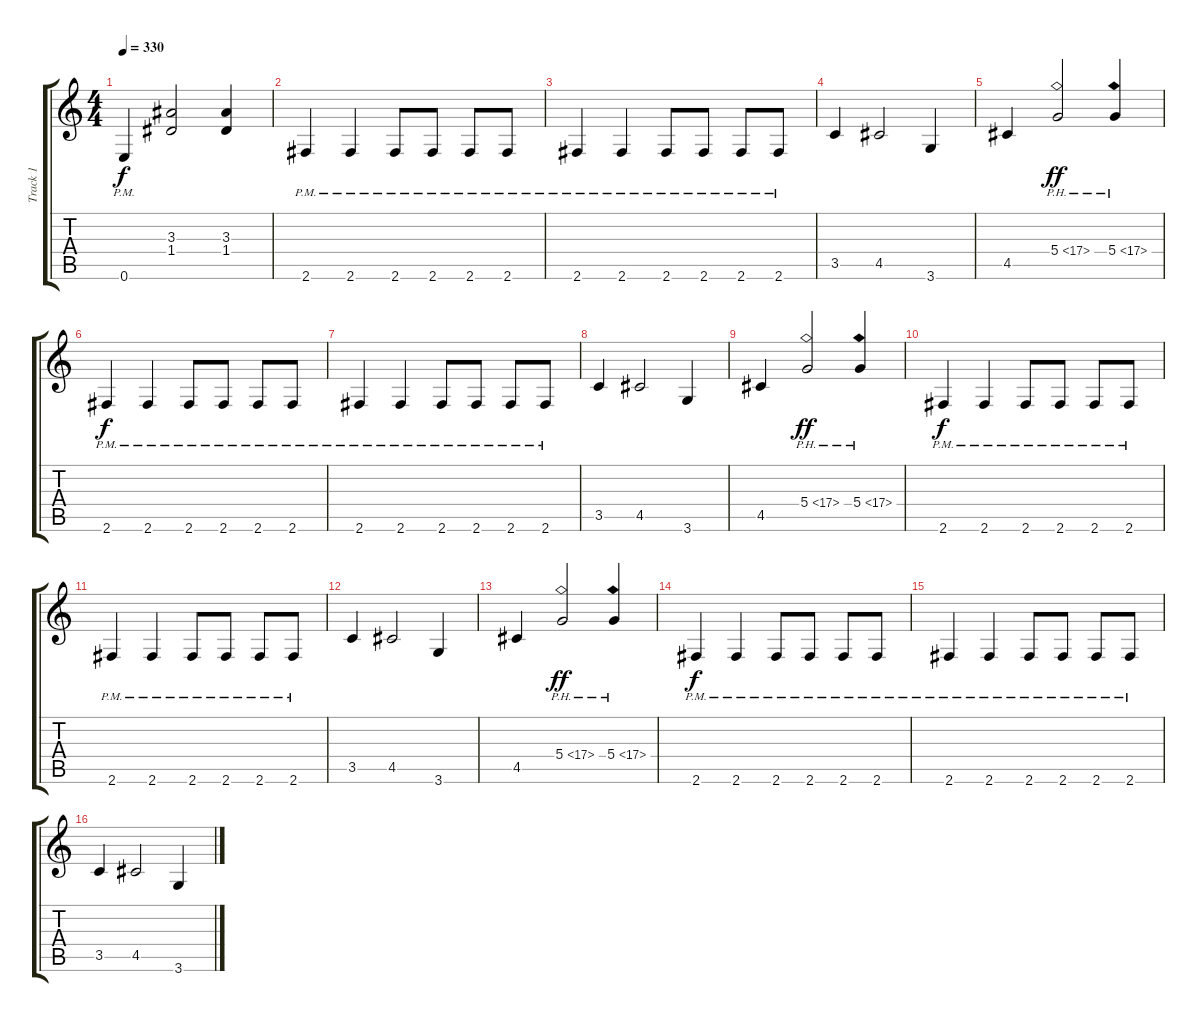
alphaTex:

\track ("Track 1" "Track 1") {instrument overdrivenguitar}
\staff {score tabs}
\tuning (E4 B3 G3 D3 A2 E2) {hide}
\ts (4 4)
\tempo 330
\clef g2
\ks c
0.6{pm}.4{dy f} (3.3 1.4).2 (3.3 1.4).4 |
2.6{pm}.4 2.6{pm}.4 2.6{pm}.8 2.6{pm}.8 2.6{pm}.8 2.6{pm}.8 |
2.6{pm}.4 2.6{pm}.4 2.6{pm}.8 2.6{pm}.8 2.6{pm}.8 2.6{pm}.8 |
3.5.4 4.5.2 3.6.4 |
4.5.4 5.4{ph 12}.2{dy ff} 5.4{ph 12}.4 |
2.6{pm}.4{dy f} 2.6{pm}.4 2.6{pm}.8 2.6{pm}.8 2.6{pm}.8 2.6{pm}.8 |
2.6{pm}.4 2.6{pm}.4 2.6{pm}.8 2.6{pm}.8 2.6{pm}.8 2.6{pm}.8 |
3.5.4 4.5.2 3.6.4 |
4.5.4 5.4{ph 12}.2{dy ff} 5.4{ph 12}.4 |
2.6{pm}.4{dy f} 2.6{pm}.4 2.6{pm}.8 2.6{pm}.8 2.6{pm}.8 2.6{pm}.8 |
2.6{pm}.4 2.6{pm}.4 2.6{pm}.8 2.6{pm}.8 2.6{pm}.8 2.6{pm}.8 |
3.5.4 4.5.2 3.6.4 |
4.5.4 5.4{ph 12}.2{dy ff} 5.4{ph 12}.4 |
2.6{pm}.4{dy f} 2.6{pm}.4 2.6{pm}.8 2.6{pm}.8 2.6{pm}.8 2.6{pm}.8 |
2.6{pm}.4 2.6{pm}.4 2.6{pm}.8 2.6{pm}.8 2.6{pm}.8 2.6{pm}.8 |
3.5.4 4.5.2 3.6.4
